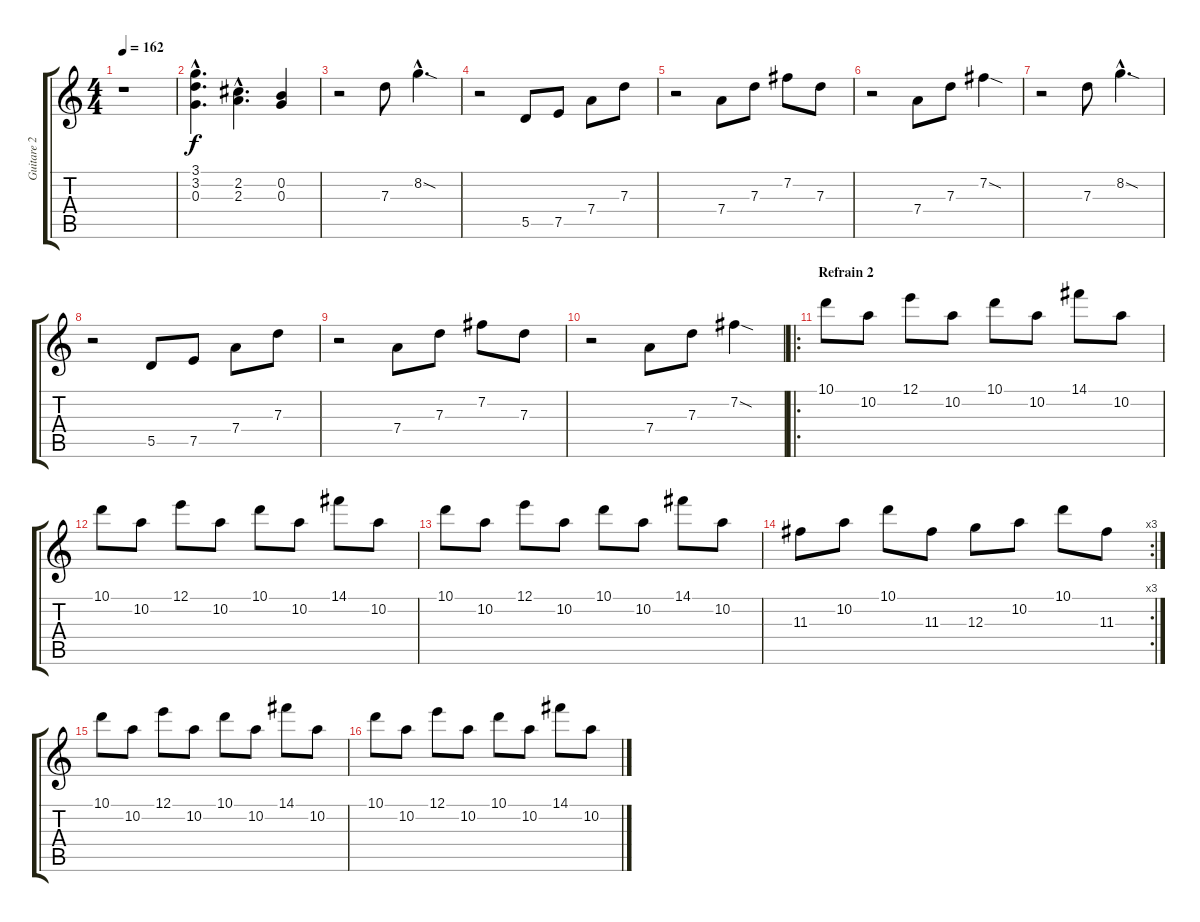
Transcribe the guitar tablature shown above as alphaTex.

\track ("Guitare 2" "Guitare 2") {instrument distortionguitar}
\staff {score tabs}
\tuning (E4 B3 G3 D3 A2 E2) {hide}
\ts (4 4)
\tempo 162
\clef g2
\ks c
r.1{dy f} |
(3.1{hac} 3.2{hac} 0.3{hac}).4{d} (2.2{hac} 2.3{hac}).4{d} (0.2 0.3).4 |
r.2 7.3.8 8.2{sod hac}.4{d} |
r.2 5.5.8 7.5.8 7.4.8 7.3.8 |
r.2 7.4.8 7.3.8 7.2.8 7.3.8 |
r.2 7.4.8 7.3.8 7.2{sod}.4 |
r.2 7.3.8 8.2{sod hac}.4{d} |
r.2 5.5.8 7.5.8 7.4.8 7.3.8 |
r.2 7.4.8 7.3.8 7.2.8 7.3.8 |
r.2 7.4.8 7.3.8 7.2{sod}.4 |
\ro
\section ("" "Refrain 2")
10.1.8 10.2.8 12.1.8 10.2.8 10.1.8 10.2.8 14.1.8 10.2.8 |
10.1.8 10.2.8 12.1.8 10.2.8 10.1.8 10.2.8 14.1.8 10.2.8 |
10.1.8 10.2.8 12.1.8 10.2.8 10.1.8 10.2.8 14.1.8 10.2.8 |
\rc 3
11.3.8 10.2.8 10.1.8 11.3.8 12.3.8 10.2.8 10.1.8 11.3.8 |
10.1.8 10.2.8 12.1.8 10.2.8 10.1.8 10.2.8 14.1.8 10.2.8 |
10.1.8 10.2.8 12.1.8 10.2.8 10.1.8 10.2.8 14.1.8 10.2.8
